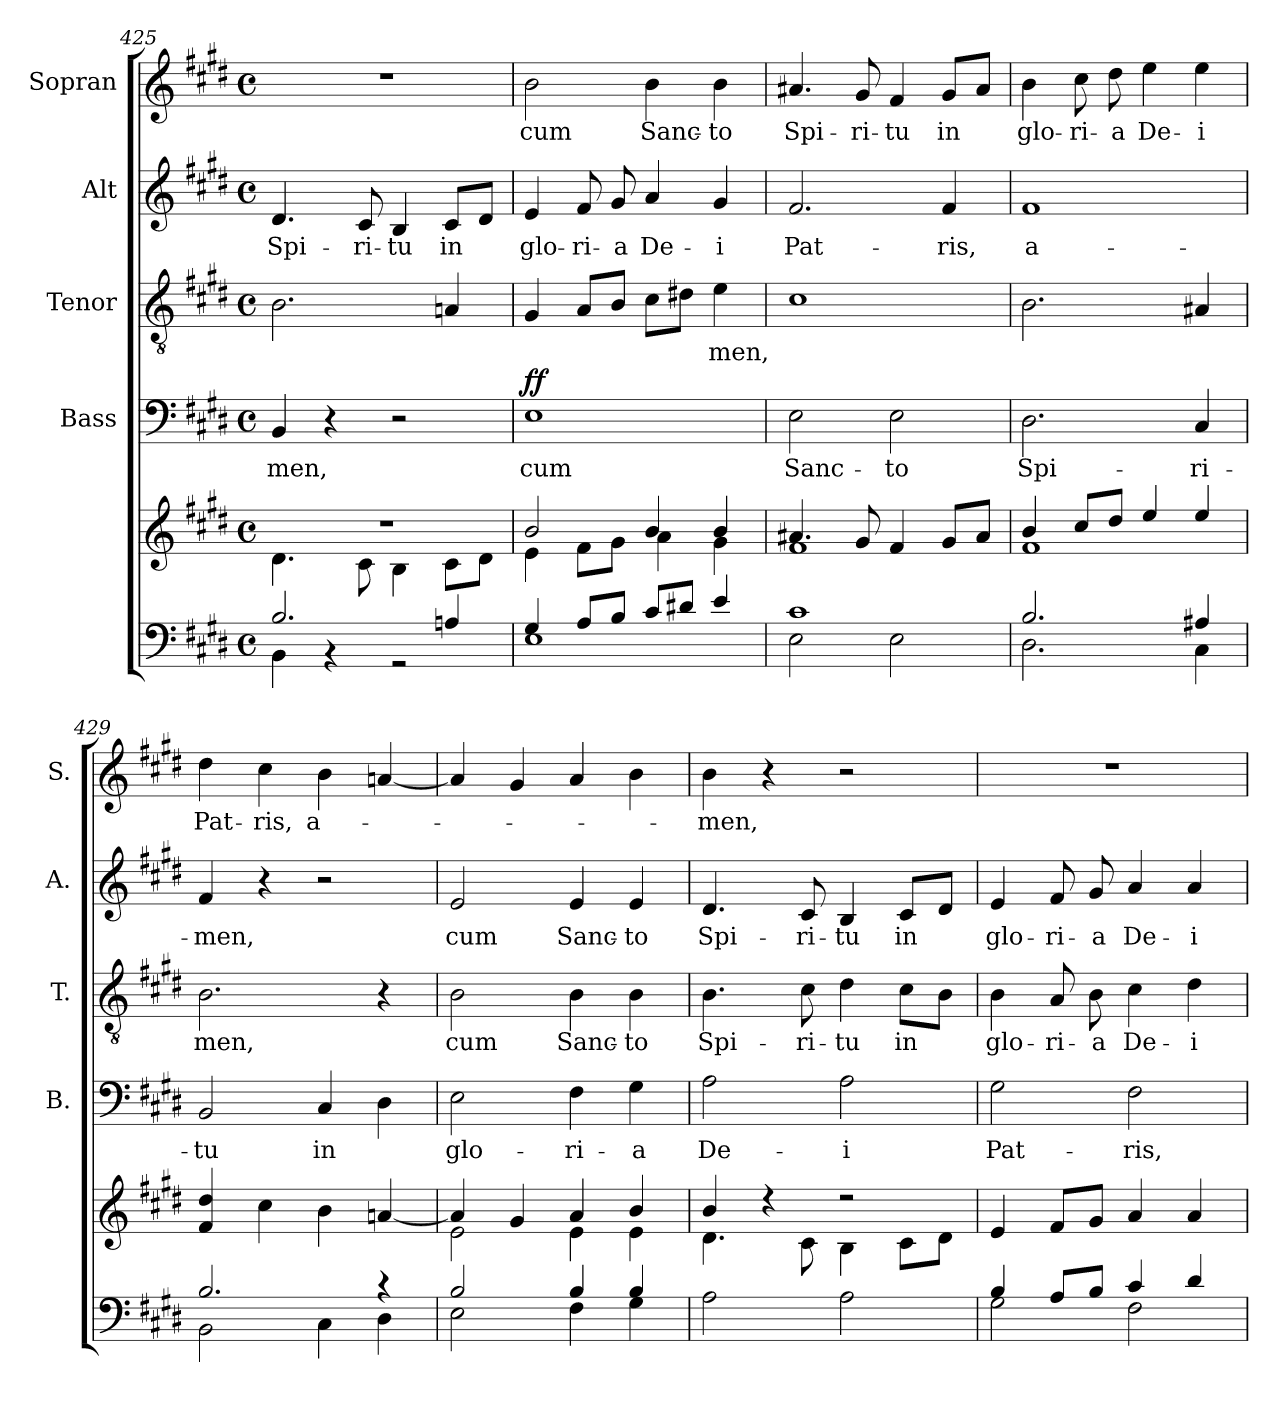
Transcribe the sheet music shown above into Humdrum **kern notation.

**kern	**kern	**kern	**text	**dynam	**kern	**text	**kern	**text	**kern	**text
*part5	*part5	*part4	*part4	*part4	*part3	*part3	*part2	*part2	*part1	*part1
*staff6	*staff5	*staff4	*staff4	*staff4	*staff3	*staff3	*staff2	*staff2	*staff1	*staff1
*	*	*I"Bass	*	*	*I"Tenor	*	*I"Alt	*	*I"Sopran	*
*	*	*I'B.	*	*	*I'T.	*	*I'A.	*	*I'S.	*
*clefF4	*clefG2	*clefF4	*	*	*clefGv2	*	*clefG2	*	*clefG2	*
*k[f#c#g#d#]	*k[f#c#g#d#]	*k[f#c#g#d#]	*	*	*k[f#c#g#d#]	*	*k[f#c#g#d#]	*	*k[f#c#g#d#]	*
*E:	*E:	*E:	*	*	*E:	*	*E:	*	*E:	*
*M4/4	*M4/4	*M4/4	*	*	*M4/4	*	*M4/4	*	*M4/4	*
*met(c)	*met(c)	*met(c)	*	*	*met(c)	*	*met(c)	*	*met(c)	*
=425	=425	=425	=425	=425	=425	=425	=425	=425	=425	=425
*^	*^	*	*	*	*	*	*	*	*	*
!	!	!	!	!	!LO:LY:b	!	!	!	!	!LO:LY:b	!	!
2.B/	4BB\	1r	4.d#\	4BB/	-men,	.	2.B\	.	4.d#/	Spi-	1r	.
.	4rAA	.	.	4r	.	.	.	.	.	.	.	.
!	!	!	!	!	!	!	!	!	!	!LO:LY:b	!	!
.	.	.	8c#\	.	.	.	.	.	8c#/	-ri-	.	.
!	!	!	!	!	!	!	!	!	!	!LO:LY:b	!	!
.	2rGG	.	4B\	2r	.	.	.	.	4B/	-tu	.	.
!	!	!	!	!	!	!	!	!	!	!LO:LY:b	!	!
4An/	.	.	8c#\L	.	.	.	4An/	.	8c#/L	in	.	.
.	.	.	8d#\J	.	.	.	.	.	8d#/J	.	.	.
=426	=426	=426	=426	=426	=426	=426	=426	=426	=426	=426	=426	=426
!	!	!	!	!	!LO:LY:b	!LO:DY:a	!	!	!	!LO:LY:b	!	!LO:LY:b
4G#/	1E	2b/	4e\	1E	cum	ff	4G#/	.	4e/	glo-	2b\	cum
!	!	!	!	!	!	!	!	!	!	!LO:LY:b	!	!
8A/L	.	.	8f#\L	.	.	.	8A/L	.	8f#/	-ri-	.	.
!	!	!	!	!	!	!	!	!	!	!LO:LY:b	!	!
8B/J	.	.	8g#\J	.	.	.	8B/J	.	8g#/	-a	.	.
!	!	!	!	!	!	!	!	!	!	!LO:LY:b	!	!LO:LY:b
8c#/L	.	4b/	4a\	.	.	.	8c#\L	.	4a/	De-	4b\	Sanc-
8d#X/J	.	.	.	.	.	.	8d#X\J	.	.	.	.	.
!	!	!	!	!	!	!	!	!LO:LY:b	!	!LO:LY:b	!	!LO:LY:b
4e/	.	4b/	4g#\	.	.	.	4e\	-men,	4g#/	-i	4b\	-to
=427	=427	=427	=427	=427	=427	=427	=427	=427	=427	=427	=427	=427
!	!	!	!	!	!LO:LY:b	!	!	!	!	!LO:LY:b	!	!LO:LY:b
1c#	2E\	4.a#X/	1f#	2E\	Sanc-	.	1c#	.	2.f#/	Pat-	4.a#X/	Spi-
!	!	!	!	!	!	!	!	!	!	!	!	!LO:LY:b
.	.	8g#/	.	.	.	.	.	.	.	.	8g#/	-ri-
!	!	!	!	!	!LO:LY:b	!	!	!	!	!	!	!LO:LY:b
.	2E\	4f#/	.	2E\	-to	.	.	.	.	.	4f#/	-tu
!	!	!	!	!	!	!	!	!	!	!LO:LY:b	!	!LO:LY:b
.	.	8g#/L	.	.	.	.	.	.	4f#/	-ris,	8g#/L	in
.	.	8a#/J	.	.	.	.	.	.	.	.	8a#/J	.
=428	=428	=428	=428	=428	=428	=428	=428	=428	=428	=428	=428	=428
!	!	!	!	!	!LO:LY:b	!	!	!	!	!LO:LY:b	!	!LO:LY:b
2.B/	2.D#\	4b/	1f#	2.D#\	Spi-	.	2.B\	.	1f#	a-	4b\	glo-
!	!	!	!	!	!	!	!	!	!	!	!	!LO:LY:b
.	.	8cc#/L	.	.	.	.	.	.	.	.	8cc#\	-ri-
!	!	!	!	!	!	!	!	!	!	!	!	!LO:LY:b
.	.	8dd#/J	.	.	.	.	.	.	.	.	8dd#\	-a
!	!	!	!	!	!	!	!	!	!	!	!	!LO:LY:b
.	.	4ee/	.	.	.	.	.	.	.	.	4ee\	De-
!	!	!	!	!	!LO:LY:b	!	!	!	!	!	!	!LO:LY:b
4A#X/	4C#\	4ee/	.	4C#/	-ri-	.	4A#X/	.	.	.	4ee\	-i
*	*	*v	*v	*	*	*	*	*	*	*	*	*
=429	=429	=429	=429	=429	=429	=429	=429	=429	=429	=429	=429
!	!	!	!	!LO:LY:b	!	!	!LO:LY:b	!	!LO:LY:b	!	!LO:LY:b
2.B/	2BB\	4f#/ 4dd#/	2BB/	-tu	.	2.B\	men,	4f#/	-men,	4dd#\	Pat-
!	!	!	!	!	!	!	!	!	!	!	!LO:LY:b
.	.	4cc#\	.	.	.	.	.	4r	.	4cc#\	-ris,
!	!	!	!	!LO:LY:b	!	!	!	!	!	!	!LO:LY:b
.	4C#\	4b\	4C#/	in	.	.	.	2r	.	4b\	a-
4rc	4D#\	[4an/	4D#\	.	.	4r	.	.	.	[4an/	.
!!LO:PB:g=z
=430	=430	=430	=430	=430	=430	=430	=430	=430	=430	=430	=430
*	*	*^	*	*	*	*	*	*	*	*	*
!	!	!	!	!	!LO:LY:b	!	!	!LO:LY:b	!	!LO:LY:b	!	!
2B/	2E\	4a/]	2e\	2E\	glo-	.	2B\	cum	2e/	cum	4a/]	.
.	.	4g#/	.	.	.	.	.	.	.	.	4g#/	.
!	!	!	!	!	!LO:LY:b	!	!	!LO:LY:b	!	!LO:LY:b	!	!
4B/	4F#\	4a/	4e\	4F#\	-ri-	.	4B\	Sanc-	4e/	Sanc-	4a/	.
!	!	!	!	!	!LO:LY:b	!	!	!LO:LY:b	!	!LO:LY:b	!	!
4B/	4G#\	4b/	4e\	4G#\	-a	.	4B\	-to	4e/	-to	4b\	.
=431	=431	=431	=431	=431	=431	=431	=431	=431	=431	=431	=431	=431
!	!	!	!	!	!LO:LY:b	!	!	!LO:LY:b	!	!LO:LY:b	!	!LO:LY:b
*v	*v	*	*	*	*	*	*	*	*	*	*	*
2A\	4b/	4.d#\	2A\	De-	.	4.B\	Spi-	4.d#/	Spi-	4b\	-men,
.	4r	.	.	.	.	.	.	.	.	4r	.
!	!	!	!	!	!	!	!LO:LY:b	!	!LO:LY:b	!	!
.	.	8c#\	.	.	.	8c#\	-ri-	8c#/	-ri-	.	.
!	!	!	!	!LO:LY:b	!	!	!LO:LY:b	!	!LO:LY:b	!	!
2A\	2r	4B\	2A\	-i	.	4d#\	-tu	4B/	-tu	2r	.
!	!	!	!	!	!	!	!LO:LY:b	!	!LO:LY:b	!	!
.	.	8c#\L	.	.	.	8c#\L	in	8c#/L	in	.	.
.	.	8d#\J	.	.	.	8B\J	.	8d#/J	.	.	.
=432	=432	=432	=432	=432	=432	=432	=432	=432	=432	=432	=432
*^	*	*	*	*	*	*	*	*	*	*	*
!	!	!	!	!	!LO:LY:b	!	!	!LO:LY:b	!	!LO:LY:b	!	!
*	*	*v	*v	*	*	*	*	*	*	*	*	*
4B/	2G#\	4e/	2G#\	Pat-	.	4B\	glo-	4e/	glo-	1r	.
!	!	!	!	!	!	!	!LO:LY:b	!	!LO:LY:b	!	!
8A/L	.	8f#/L	.	.	.	8A/	-ri-	8f#/	-ri-	.	.
!	!	!	!	!	!	!	!LO:LY:b	!	!LO:LY:b	!	!
8B/J	.	8g#/J	.	.	.	8B\	-a	8g#/	-a	.	.
!	!	!	!	!LO:LY:b	!	!	!LO:LY:b	!	!LO:LY:b	!	!
4c#/	2F#\	4a/	2F#\	-ris,	.	4c#\	De-	4a/	De-	.	.
!	!	!	!	!	!	!	!LO:LY:b	!	!LO:LY:b	!	!
4d#/	.	4a/	.	.	.	4d#\	-i	4a/	-i	.	.
*v	*v	*	*	*	*	*	*	*	*	*	*
=	=	=	=	=	=	=	=	=	=	=
*-	*-	*-	*-	*-	*-	*-	*-	*-	*-	*-
